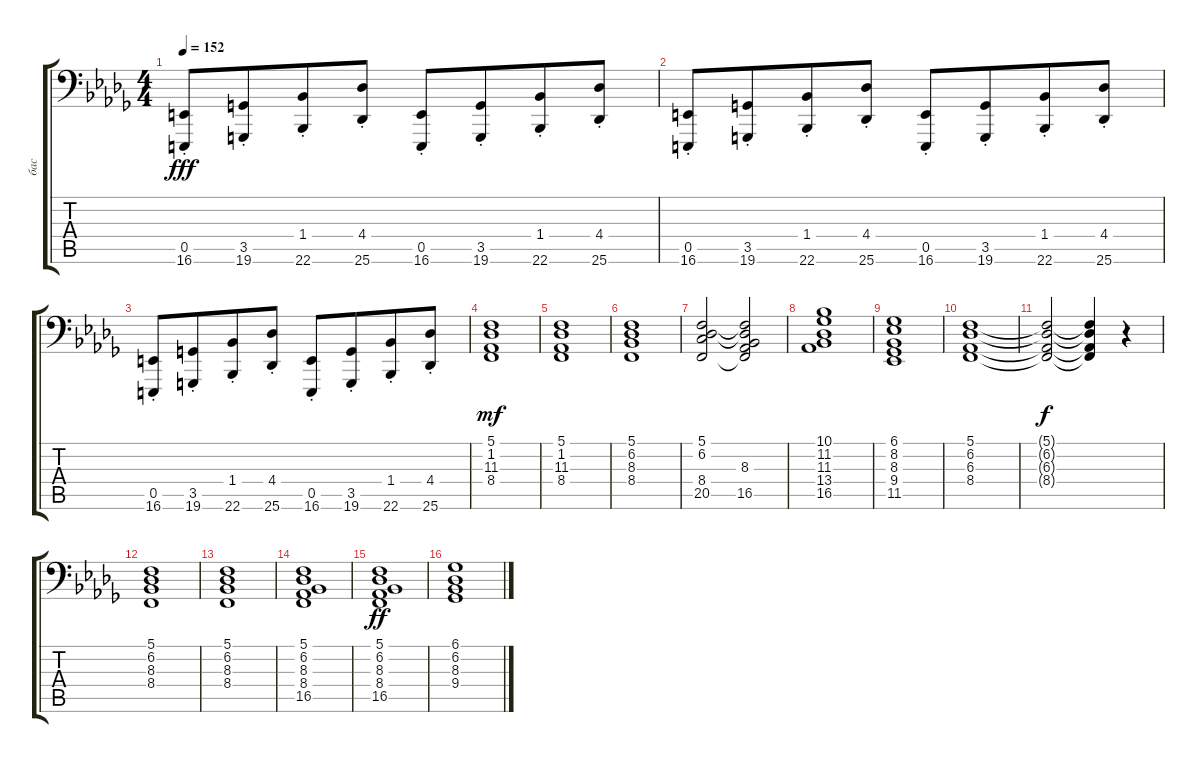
\track ("бас" "бас") {instrument acousticgrandpiano}
\staff {score tabs}
\tuning (C3 G2 D2 A1 E1 C-1) {hide}
\ts (4 4)
\tempo 152
\clef f4
\ks bbminor
(0.5{st} 16.6{st}).8{dy fff} (3.5{st} 19.6{st}).8{beam merge} (1.4{st} 22.6{st}).8 (4.4{st} 25.6{st}).8 (0.5{st} 16.6{st}).8 (3.5{st} 19.6{st}).8{beam merge} (1.4{st} 22.6{st}).8 (4.4{st} 25.6{st}).8 |
(0.5{st} 16.6{st}).8 (3.5{st} 19.6{st}).8{beam merge} (1.4{st} 22.6{st}).8 (4.4{st} 25.6{st}).8 (0.5{st} 16.6{st}).8 (3.5{st} 19.6{st}).8{beam merge} (1.4{st} 22.6{st}).8 (4.4{st} 25.6{st}).8 |
(0.5{st} 16.6{st}).8 (3.5{st} 19.6{st}).8{beam merge} (1.4{st} 22.6{st}).8 (4.4{st} 25.6{st}).8 (0.5{st} 16.6{st}).8 (3.5{st} 19.6{st}).8{beam merge} (1.4{st} 22.6{st}).8 (4.4{st} 25.6{st}).8 |
(5.1 1.2 11.3 8.4).1{dy mf instrument accordion} |
(5.1 1.2 11.3 8.4).1 |
(5.1 6.2 8.3 8.4).1 |
(5.1 6.2 8.4 20.5).2 (5.1{t} 6.2{t} 8.3 8.4{t} 16.5).2 |
(10.1 11.2 11.3 13.4 16.5).1 |
(6.1 8.2 8.3 9.4 11.5).1 |
(5.1 6.2 6.3 8.4).1 |
(5.1{t} 6.2{t} 6.3{t} 8.4{t}).2{dy f} (5.1{t} 6.2{t} 6.3{t} 8.4{t}).4 r.4 |
(5.1 6.2 8.3 8.4).1 |
(5.1 6.2 8.3 8.4).1 |
(5.1 6.2 8.3 8.4 16.5).1 |
(5.1 6.2 8.3 8.4 16.5).1{dy ff} |
(6.1 6.2 8.3 9.4).1
